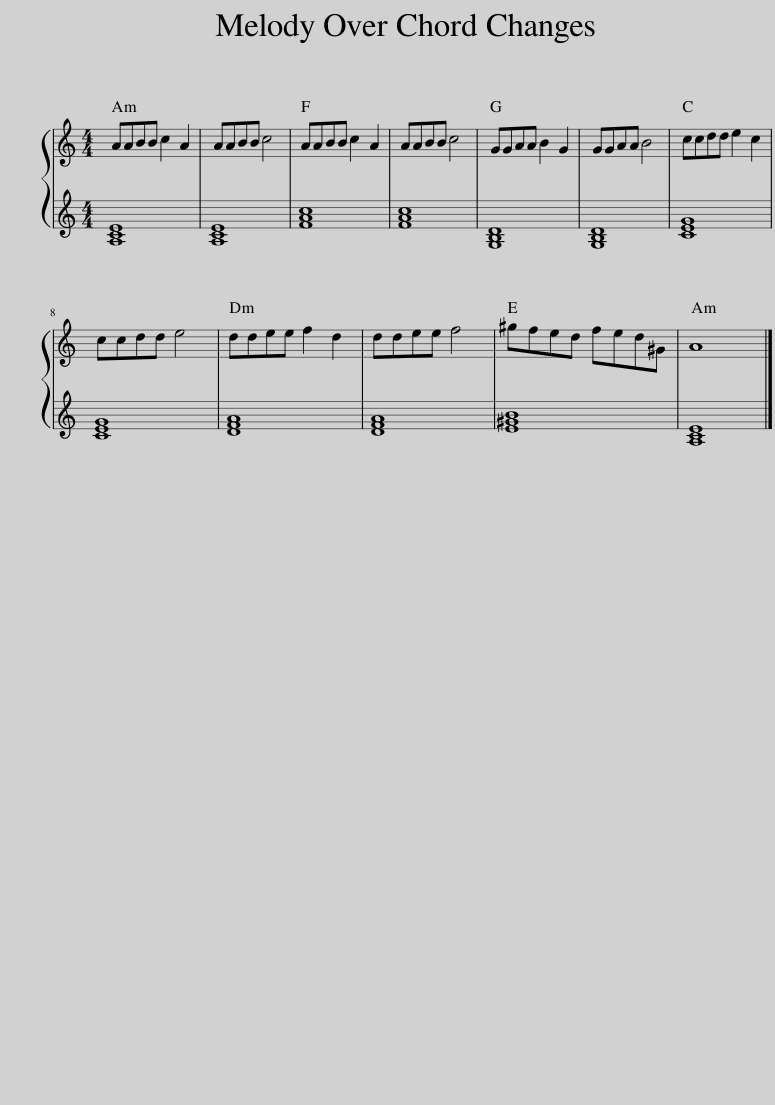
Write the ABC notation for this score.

X:1
%%score { 1 | 2 }
L:1/8
M:4/4
I:linebreak $
K:C
V:1 treble
V:2 treble
V:1
 AABB c2 A2 | AABB c4 | AABB c2 A2 | AABB c4 | GGAA B2 G2 | %5
 GGAA B4 | ccdd e2 c2 |$ ccdd e4 | ddee f2 d2 | ddee f4 | %10
 ^gfed fed^G | A8 |] %12
V:2
 [A,CE]8 | [A,CE]8 | [FAc]8 | [FAc]8 | [G,B,D]8 | %5
 [G,B,D]8 | [CEG]8 |$ [CEG]8 | [DFA]8 | [DFA]8 | %10
 [E^GB]8 | [A,CE]8 |] %12
